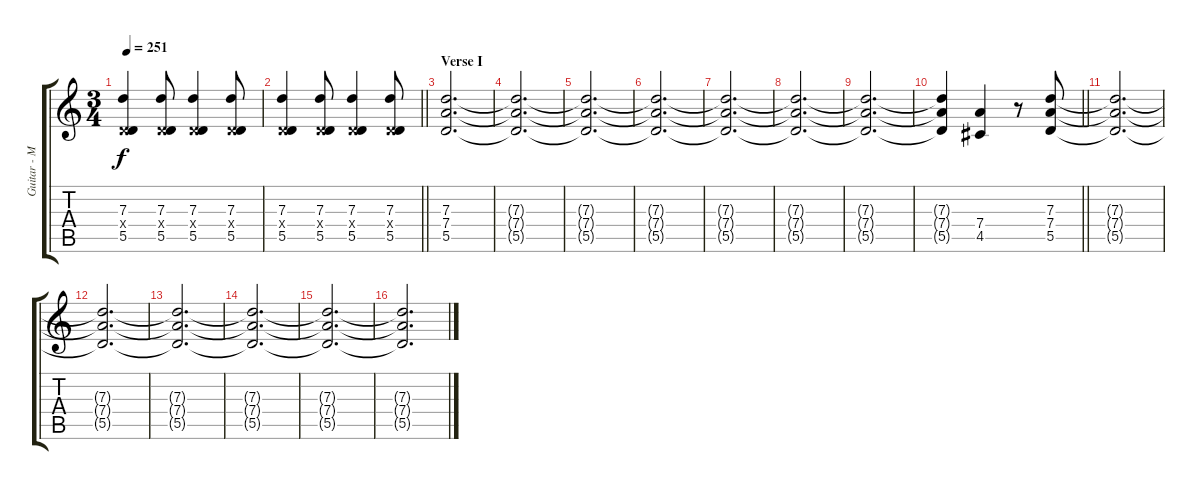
\track ("Guitar - Mathias" "Guitar - M") {instrument overdrivenguitar}
\staff {score tabs}
\tuning (E4 B3 G3 D3 A2 E2) {hide}
\ts (3 4)
\tempo 251
\clef g2
\ks c
(7.3 0.4{x} 5.5).4{dy f} (7.3 0.4{x} 5.5).8 (7.3 0.4{x} 5.5).4 (7.3 0.4{x} 5.5).8 |
\barLineRight lightlight
(7.3 0.4{x} 5.5).4 (7.3 0.4{x} 5.5).8 (7.3 0.4{x} 5.5).4 (7.3 0.4{x} 5.5).8 |
\section ("" "Verse I")
(7.3 7.4 5.5).2{d} |
(7.3{t} 7.4{t} 5.5{t}).2{d} |
(7.3{t} 7.4{t} 5.5{t}).2{d} |
(7.3{t} 7.4{t} 5.5{t}).2{d} |
(7.3{t} 7.4{t} 5.5{t}).2{d} |
(7.3{t} 7.4{t} 5.5{t}).2{d} |
(7.3{t} 7.4{t} 5.5{t}).2{d} |
\barLineRight lightlight
(7.3{t} 7.4{t} 5.5{t}).4 (7.4 4.5).4 r.8 (7.3 7.4 5.5).8 |
(7.3{t} 7.4{t} 5.5{t}).2{d} |
(7.3{t} 7.4{t} 5.5{t}).2{d} |
(7.3{t} 7.4{t} 5.5{t}).2{d} |
(7.3{t} 7.4{t} 5.5{t}).2{d} |
(7.3{t} 7.4{t} 5.5{t}).2{d} |
(7.3{t} 7.4{t} 5.5{t}).2{d}
